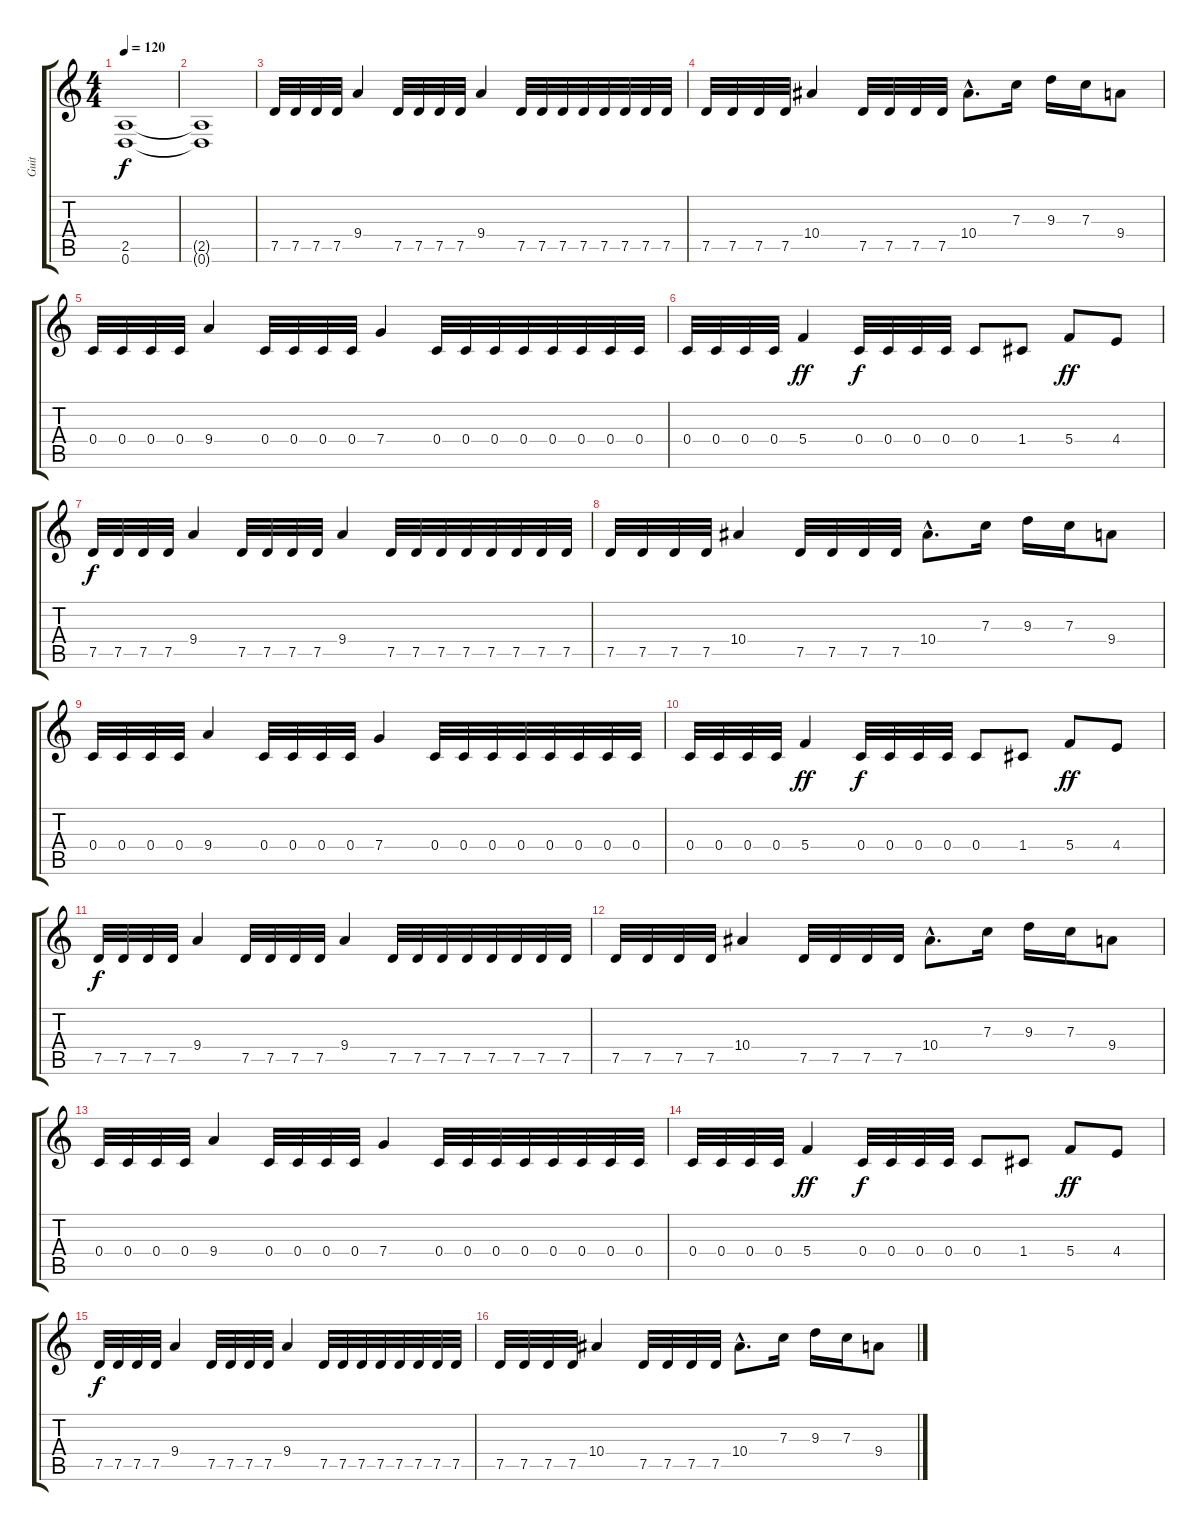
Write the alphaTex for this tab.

\track ("Guit" "Guit") {instrument distortionguitar}
\staff {score tabs}
\tuning (D4 A3 F3 C3 G2 D2) {hide}
\ts (4 4)
\tempo 120
\clef g2
\ks c
(2.5{t} 0.6{t}).1{dy f} |
(2.5{t} 0.6{t}).1 |
7.5.32 7.5.32 7.5.32 7.5.32 9.4.4 7.5.32 7.5.32 7.5.32 7.5.32 9.4.4 7.5.32 7.5.32 7.5.32 7.5.32 7.5.32 7.5.32 7.5.32 7.5.32 |
7.5.32 7.5.32 7.5.32 7.5.32 10.4.4 7.5.32 7.5.32 7.5.32 7.5.32 10.4{hac}.8{d} 7.3.16 9.3.16 7.3.16 9.4.8 |
0.4.32 0.4.32 0.4.32 0.4.32 9.4.4 0.4.32 0.4.32 0.4.32 0.4.32 7.4.4 0.4.32 0.4.32 0.4.32 0.4.32 0.4.32 0.4.32 0.4.32 0.4.32 |
0.4.32 0.4.32 0.4.32 0.4.32 5.4.4{dy ff} 0.4.32{dy f} 0.4.32 0.4.32 0.4.32 0.4.8 1.4.8 5.4.8{dy ff} 4.4.8 |
7.5.32{dy f} 7.5.32 7.5.32 7.5.32 9.4.4 7.5.32 7.5.32 7.5.32 7.5.32 9.4.4 7.5.32 7.5.32 7.5.32 7.5.32 7.5.32 7.5.32 7.5.32 7.5.32 |
7.5.32 7.5.32 7.5.32 7.5.32 10.4.4 7.5.32 7.5.32 7.5.32 7.5.32 10.4{hac}.8{d} 7.3.16 9.3.16 7.3.16 9.4.8 |
0.4.32 0.4.32 0.4.32 0.4.32 9.4.4 0.4.32 0.4.32 0.4.32 0.4.32 7.4.4 0.4.32 0.4.32 0.4.32 0.4.32 0.4.32 0.4.32 0.4.32 0.4.32 |
0.4.32 0.4.32 0.4.32 0.4.32 5.4.4{dy ff} 0.4.32{dy f} 0.4.32 0.4.32 0.4.32 0.4.8 1.4.8 5.4.8{dy ff} 4.4.8 |
7.5.32{dy f} 7.5.32 7.5.32 7.5.32 9.4.4 7.5.32 7.5.32 7.5.32 7.5.32 9.4.4 7.5.32 7.5.32 7.5.32 7.5.32 7.5.32 7.5.32 7.5.32 7.5.32 |
7.5.32 7.5.32 7.5.32 7.5.32 10.4.4 7.5.32 7.5.32 7.5.32 7.5.32 10.4{hac}.8{d} 7.3.16 9.3.16 7.3.16 9.4.8 |
0.4.32 0.4.32 0.4.32 0.4.32 9.4.4 0.4.32 0.4.32 0.4.32 0.4.32 7.4.4 0.4.32 0.4.32 0.4.32 0.4.32 0.4.32 0.4.32 0.4.32 0.4.32 |
0.4.32 0.4.32 0.4.32 0.4.32 5.4.4{dy ff} 0.4.32{dy f} 0.4.32 0.4.32 0.4.32 0.4.8 1.4.8 5.4.8{dy ff} 4.4.8 |
7.5.32{dy f} 7.5.32 7.5.32 7.5.32 9.4.4 7.5.32 7.5.32 7.5.32 7.5.32 9.4.4 7.5.32 7.5.32 7.5.32 7.5.32 7.5.32 7.5.32 7.5.32 7.5.32 |
7.5.32 7.5.32 7.5.32 7.5.32 10.4.4 7.5.32 7.5.32 7.5.32 7.5.32 10.4{hac}.8{d} 7.3.16 9.3.16 7.3.16 9.4.8
